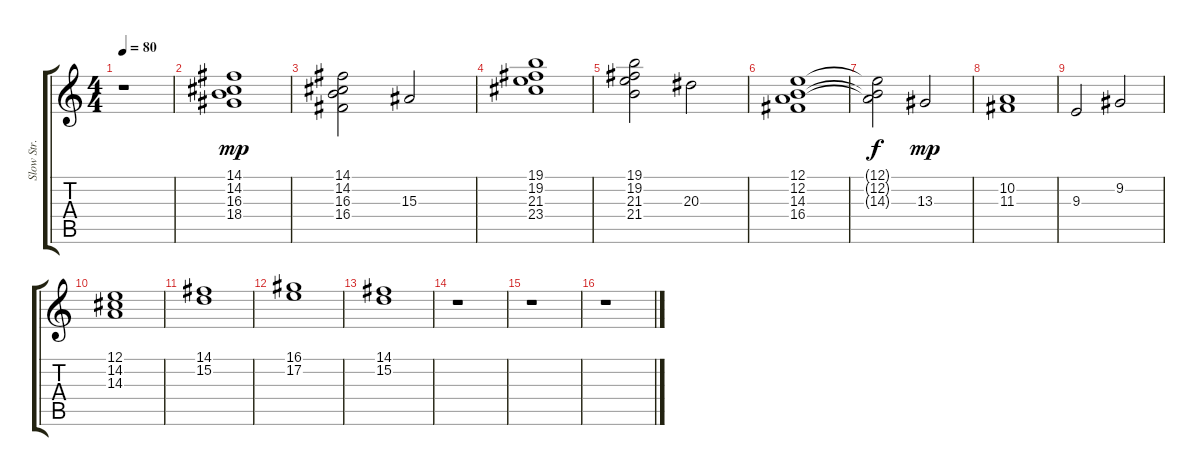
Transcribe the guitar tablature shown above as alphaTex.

\track ("Slow Str." "Slow Str.") {instrument stringensemble2}
\staff {score tabs}
\tuning (E4 B3 G3 D3 A2 E2) {hide}
\ts (4 4)
\tempo 80
\clef g2
\ks c
r.1{dy mp instrument stringensemble2} |
(14.1 14.2 16.3 18.4).1 |
(14.1 14.2 16.3 16.4).2 15.3.2 |
(19.1 19.2 21.3 23.4).1 |
(19.1 19.2 21.3 21.4).2 20.3.2 |
(12.1 12.2 14.3 16.4).1 |
(12.1{t} 12.2{t} 14.3{t}).2{dy f} 13.3.2{dy mp} |
(10.2 11.3).1 |
9.3.2 9.2.2 |
(12.1 14.2 14.3).1 |
(14.1 15.2).1 |
(16.1 17.2).1 |
(14.1 15.2).1 |
r.1 |
r.1 |
r.1
